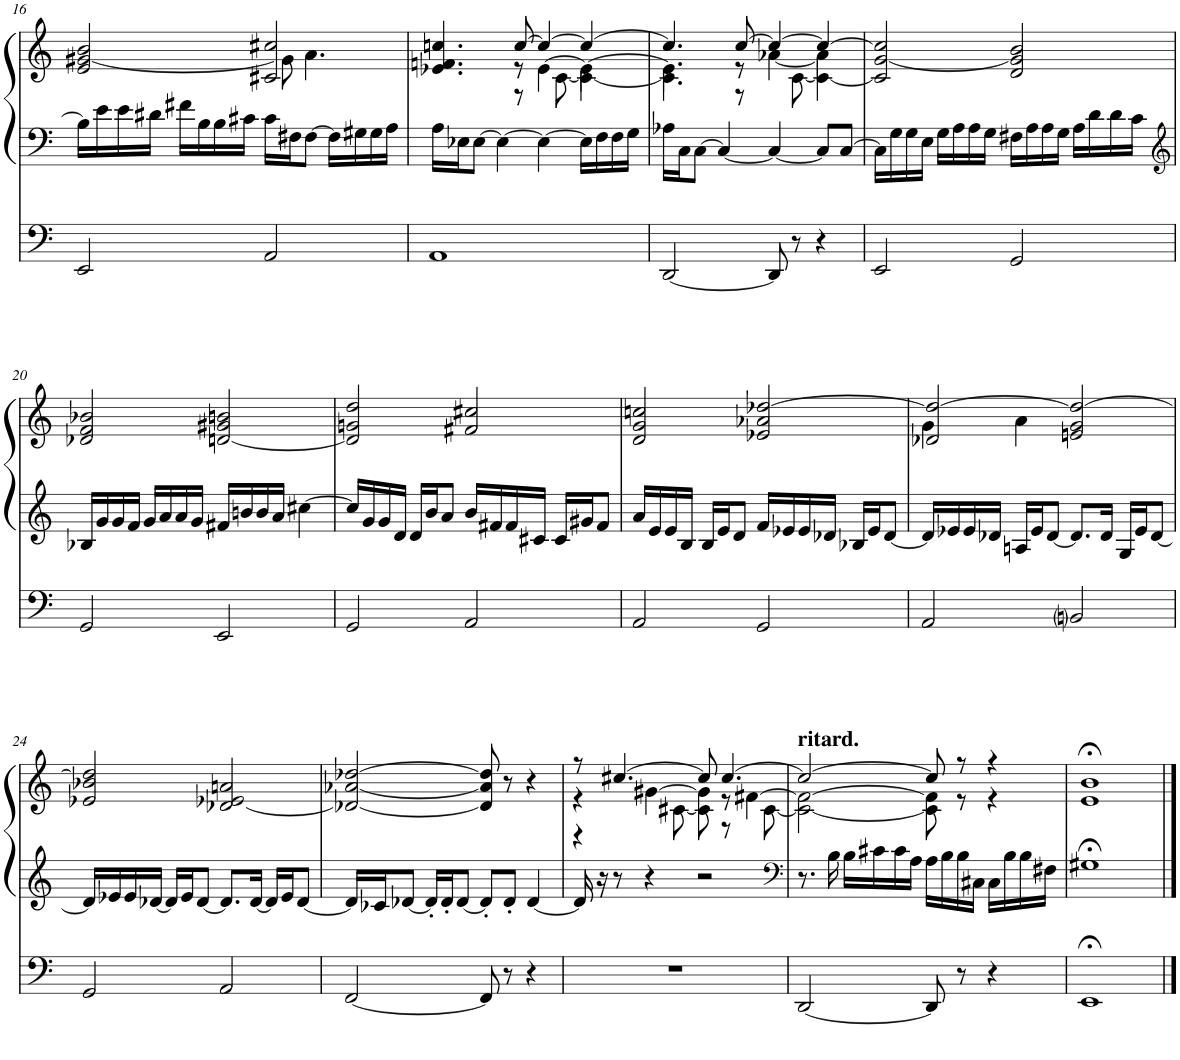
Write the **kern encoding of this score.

**kern	**kern	**kern
*part1	*part1	*part1
*staff3	*staff2	*staff1
*I"Organ	*	*
*I'Org.	*	*
!!LO:PB:g=z
*clefF4	*clefF4	*clefG2
*k[]	*k[]	*k[]
*M4/4	*M4/4	*M4/4
*met(c)	*met(c)	*met(c)
=16	=16	=16
*	*	*^
2EE/	16B\LL]	2e/ [2g#X/ 2b/	2ryy
.	16e\	.	.
.	16e\	.	.
.	16d#X\JJ	.	.
.	16f#X\LL	.	.
.	16B\	.	.
.	16B\	.	.
.	16c#X\JJ	.	.
2AA/	16c#\LL	2c#X/ 2cc#X/	8g#\]
.	16F#X\J	.	.
.	[8F#\J	.	4.a\
.	16F#\LL]	.	.
.	16G#X\	.	.
.	16G#\	.	.
.	16A\JJ	.	.
=17	=17	=17	=17
*	*	*	*^
1AA	16A\LL	4.e-X/ 4.fn/ 4.ccn/	4.ryy	4.ryy
.	16E-X\J	.	.	.
.	[8E-\J	.	.	.
.	4E-\_	.	.	.
.	.	[8cc/	8r	8r
.	4E-\_	4cc/_	[>4e-\	8ryy
.	.	.	.	[8c\
.	16E-\LL]	4cc/_	4e-\_	4c\_ 4e-\
.	16F\	.	.	.
.	16F\	.	.	.
.	16G\JJ	.	.	.
=18	=18	=18	=18	=18
[2DD/	16A-X\LL	4.cc/]	4.e-\]	4.c\] 4.e-X\
.	16C\J	.	.	.
.	[8C\J	.	.	.
.	4C/_	.	.	.
.	.	[8cc/	8r	8r
8DD/]	4C/_	4cc/_	[<4a-X\	8ryy
8r	.	.	.	[8c\
4r	8C/L]	4cc/_	4a-\]	4c\_ 4a-\
.	[8C/J	.	.	.
*	*	*v	*v	*v
=19	=19	=19
2EE/	16C\LL]	2c/] [2g/ 2cc/]
.	16G\	.
.	16G\	.
.	16E\JJ	.
.	16G\LL	.
.	16A\	.
.	16A\	.
.	16G\JJ	.
2GG/	16F#X\LL	2d/ 2g/] 2b/
.	16A\	.
.	16A\	.
.	16G\JJ	.
.	16A\LL	.
.	16d\	.
.	16d\	.
.	16c\JJ	.
!!LO:LB:g=z
=20	=20	=20
*	*clefG2	*
2GG/	16B-X/LL	2d-X/ 2f/ 2b-X/
.	16g/	.
.	16g/	.
.	16f/JJ	.
.	16g/LL	.
.	16a/	.
.	16a/	.
.	16g/JJ	.
2EE/	16f#X/LL	[2dn/ 2g#X/ 2bn/
.	16bn/	.
.	16b/	.
.	16a/JJ	.
.	[4cc#X\	.
=21	=21	=21
2GG/	16cc#/LL]	2d/] 2gn/ 2dd/
.	16g/	.
.	16g/	.
.	16d/JJ	.
.	16d/LL	.
.	16b/J	.
.	8a/J	.
2AA/	16b/LL	2f#X/ 2cc#X/
.	16f#X/	.
.	16f#/	.
.	16c#X/JJ	.
.	16c#/LL	.
.	16g#X/J	.
.	8f#/J	.
=22	=22	=22
2AA/	16a/LL	2d/ 2g/ 2ccn/
.	16e/	.
.	16e/	.
.	16B/JJ	.
.	16B/LL	.
.	16e/J	.
.	8d/J	.
2GG/	16f/LL	2e-X/ 2a-X/ [2dd-X/
.	16e-X/	.
.	16e-/	.
.	16d-X/JJ	.
.	16B-X/LL	.
.	16e-/J	.
.	[8d-/J	.
=23	=23	=23
*	*	*^
2AA/	16d-/LL]	2d-X/ 2dd-/_	4g\
.	16e-X/	.	.
.	16e-/	.	.
.	16d-X/JJ	.	.
.	16An/LL	.	4a\
.	16e-/J	.	.
.	[8d-/J	.	.
2BBni/	8.d-/L]	2en/ 2g/ 2dd-/_	2ryy
.	16d-/Jk	.	.
.	16G/LL	.	.
.	16e-/J	.	.
.	[8d-/J	.	.
*	*	*v	*v
!!LO:LB:g=z
=24	=24	=24
2GG/	16d-/LL]	2e-X/ 2b-X/ 2dd-/]
.	16e-X/	.
.	16e-/	.
.	[16d-X/JJ	.
.	16d-/LL]	.
.	16e-/J	.
.	[8d-/J	.
2AA/	8.d-/L]	[2d-X/ 2e-X/ 2an/
.	[16d-/Jk	.
.	16d-/LL]	.
.	16e-/J	.
.	[8d-/J	.
=25	=25	=25
[2FF/	16d-/LL]	2d-X/_ [2a-X/ [2dd-X/
.	16c-X/J	.
.	[8d-X/J	.
.	16d-'/LL]	.
.	16d-'/J	.
.	[8d-/J	.
8FF/]	8d-'/L]	8d-/] 8a-/] 8dd-/]
8r	8d-'/J	8r
4r	[4d-/	4r
=26	=26	=26
*	*	*^
*	*	*	*^
1r	16d-/]	8r	4r	4r
.	16r	.	.	.
.	8r	[4.cc#X/	.	.
.	4r	.	[>4g#X\	8ryy
.	.	.	.	[8c#X\
.	2r	8cc#/]	8c#\] 8g#\]	8ryy
.	.	[4.cc#/	8r	8r
.	.	.	[>4f#X\	8ryy
.	.	.	.	[8c#\
*	*	*v	*v	*v
=27	=27	=27
*	*clefF4	*
*	*	*^
*	*	*	*^
!	!	!LO:TX:a:B:t=ritard.	!	!
*	*	*	*v	*v
[2DD/	8.r	2cc#/_	2c#\_ 2f#\_
.	16B\	.	.
.	16B\LL	.	.
.	16c#X\	.	.
.	16c#\	.	.
.	16A\JJ	.	.
8DD/]	16A\LL	8cc#/]	8c#\] 8f#\]
.	16B\	.	.
8r	16B\	8r	8r
.	16C#X\JJ	.	.
4r	16C#\LL	4r	4r
.	16B\	.	.
.	16B\	.	.
.	16F#X\JJ	.	.
*	*	*v	*v
=28	=28	=28
1EE;<	1G#X;<	1e;< 1b;<
==	==	==
*-	*-	*-
